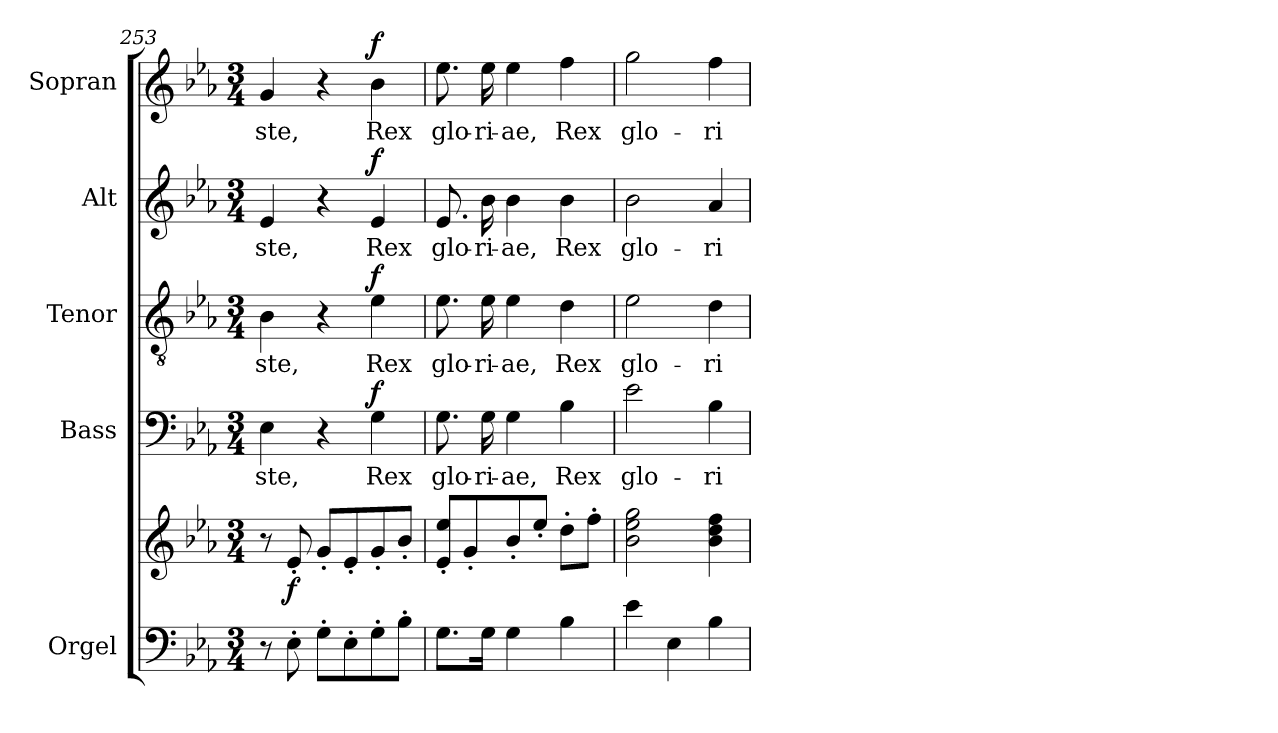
**kern	**kern	**dynam	**kern	**text	**dynam	**kern	**text	**dynam	**kern	**text	**dynam	**kern	**text	**dynam
*part5	*part5	*part5	*part4	*part4	*part4	*part3	*part3	*part3	*part2	*part2	*part2	*part1	*part1	*part1
*staff6	*staff5	*staff5/6	*staff4	*staff4	*staff4	*staff3	*staff3	*staff3	*staff2	*staff2	*staff2	*staff1	*staff1	*staff1
*I"Orgel	*	*	*I"Bass	*	*	*I"Tenor	*	*	*I"Alt	*	*	*I"Sopran	*	*
*I'Org.	*	*	*I'B.	*	*	*I'T.	*	*	*I'A.	*	*	*I'S.	*	*
*clefF4	*clefG2	*	*clefF4	*	*	*clefGv2	*	*	*clefG2	*	*	*clefG2	*	*
*k[b-e-a-]	*k[b-e-a-]	*	*k[b-e-a-]	*	*	*k[b-e-a-]	*	*	*k[b-e-a-]	*	*	*k[b-e-a-]	*	*
*E-:	*E-:	*	*E-:	*	*	*E-:	*	*	*E-:	*	*	*E-:	*	*
*M3/4	*M3/4	*	*M3/4	*	*	*M3/4	*	*	*M3/4	*	*	*M3/4	*	*
=253	=253	=253	=253	=253	=253	=253	=253	=253	=253	=253	=253	=253	=253	=253
!	!	!	!	!LO:LY:b	!	!	!LO:LY:b	!	!	!LO:LY:b	!	!	!LO:LY:b	!
8r	8r	.	4E-\	-ste,	.	4B-\	-ste,	.	4e-/	-ste,	.	4g/	-ste,	.
!	!	!LO:DY:b	!	!	!	!	!	!	!	!	!	!	!	!
8E-'>\	8e-'</	f	.	.	.	.	.	.	.	.	.	.	.	.
8G'>\L	8g'</L	.	4r	.	.	4r	.	.	4r	.	.	4r	.	.
8E-'>\	8e-'</	.	.	.	.	.	.	.	.	.	.	.	.	.
!	!	!	!	!LO:LY:b	!LO:DY:a	!	!LO:LY:b	!LO:DY:a	!	!LO:LY:b	!LO:DY:a	!	!LO:LY:b	!LO:DY:a
8G'>\	8g'</	.	4G\	Rex	f	4e-\	Rex	f	4e-/	Rex	f	4b-\	Rex	f
8B-'>\J	8b-'</J	.	.	.	.	.	.	.	.	.	.	.	.	.
=254	=254	=254	=254	=254	=254	=254	=254	=254	=254	=254	=254	=254	=254	=254
!	!	!	!	!LO:LY:b	!	!	!LO:LY:b	!	!	!LO:LY:b	!	!	!LO:LY:b	!
8.G\L	8e-/'< 8ee-/'<L	.	8.G\	glo-	.	8.e-\	glo-	.	8.e-/	glo-	.	8.ee-\	glo-	.
.	8g'</	.	.	.	.	.	.	.	.	.	.	.	.	.
!	!	!	!	!LO:LY:b	!	!	!LO:LY:b	!	!	!LO:LY:b	!	!	!LO:LY:b	!
16G\Jk	.	.	16G\	-ri-	.	16e-\	-ri-	.	16b-\	-ri-	.	16ee-\	-ri-	.
!	!	!	!	!LO:LY:b	!	!	!LO:LY:b	!	!	!LO:LY:b	!	!	!LO:LY:b	!
4G\	8b-'</	.	4G\	-ae,	.	4e-\	-ae,	.	4b-\	-ae,	.	4ee-\	-ae,	.
.	8ee-'</J	.	.	.	.	.	.	.	.	.	.	.	.	.
!	!	!	!	!LO:LY:b	!	!	!LO:LY:b	!	!	!LO:LY:b	!	!	!LO:LY:b	!
4B-\	8dd'>\L	.	4B-\	Rex	.	4d\	Rex	.	4b-\	Rex	.	4ff\	Rex	.
.	8ff'>\J	.	.	.	.	.	.	.	.	.	.	.	.	.
!!LO:LB:g=z
=255	=255	=255	=255	=255	=255	=255	=255	=255	=255	=255	=255	=255	=255	=255
!	!	!	!	!LO:LY:b	!	!	!LO:LY:b	!	!	!LO:LY:b	!	!	!LO:LY:b	!
4e-\	2b-\ 2ee-\ 2gg\	.	2e-\	glo-	.	2e-\	glo-	.	2b-\	glo-	.	2gg\	glo-	.
4E-\	.	.	.	.	.	.	.	.	.	.	.	.	.	.
!	!	!	!	!LO:LY:b	!	!	!LO:LY:b	!	!	!LO:LY:b	!	!	!LO:LY:b	!
4B-\	4b-\ 4dd\ 4ff\	.	4B-\	-ri-	.	4d\	-ri-	.	4a-/	-ri-	.	4ff\	-ri-	.
=	=	=	=	=	=	=	=	=	=	=	=	=	=	=
*-	*-	*-	*-	*-	*-	*-	*-	*-	*-	*-	*-	*-	*-	*-
